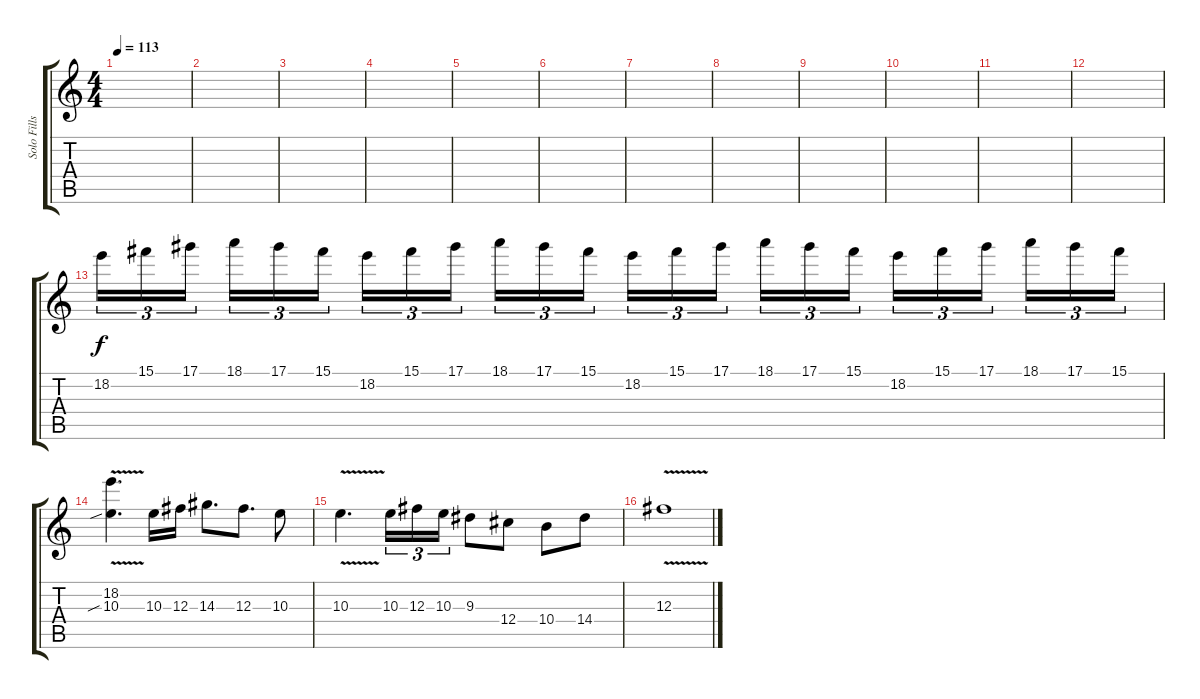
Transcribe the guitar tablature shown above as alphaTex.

\track ("Solo Fills" "Solo Fills") {instrument distortionguitar}
\staff {score tabs}
\tuning (Eb4 Bb3 Gb3 Db3 Ab2 Db2) {hide}
\ts (4 4)
\tempo 113
\clef g2
\ks c
|
|
|
|
|
|
|
|
|
|
|
|
18.2.16{tu (3 2)} 15.1.16{tu (3 2)} 17.1.16{tu (3 2) beam splitsecondary} 18.1.16{tu (3 2)} 17.1.16{tu (3 2)} 15.1.16{tu (3 2)} 18.2.16{tu (3 2)} 15.1.16{tu (3 2)} 17.1.16{tu (3 2) beam splitsecondary} 18.1.16{tu (3 2)} 17.1.16{tu (3 2)} 15.1.16{tu (3 2)} 18.2.16{tu (3 2)} 15.1.16{tu (3 2)} 17.1.16{tu (3 2) beam splitsecondary} 18.1.16{tu (3 2)} 17.1.16{tu (3 2)} 15.1.16{tu (3 2)} 18.2.16{tu (3 2)} 15.1.16{tu (3 2)} 17.1.16{tu (3 2) beam splitsecondary} 18.1.16{tu (3 2)} 17.1.16{tu (3 2)} 15.1.16{tu (3 2)} |
(18.2{v} 10.3{v sib}).4{d} 10.3.16 12.3.16 14.3.8{d} 12.3.8{d} 10.3.8 |
10.3{v}.4{d} 10.3.16{tu (3 2)} 12.3.16{tu (3 2)} 10.3.16{tu (3 2)} 9.3.8 12.4.8 10.4.8 14.4.8 |
12.3{v}.1
